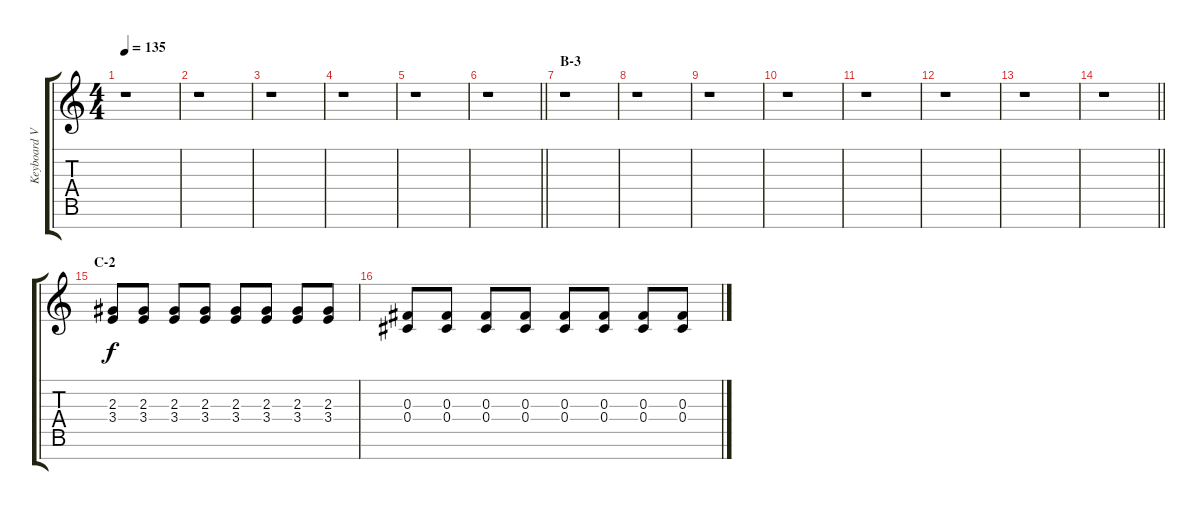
\track ("Keyboard V" "Keyboard V") {instrument lead1square}
\staff {score tabs}
\tuning (Eb5 Bb4 Gb4 Db4 Ab3 Eb3 Bb2) {hide}
\ts (4 4)
\tempo 135
\clef g2
\ks c
r.1{dy f} |
r.1 |
r.1 |
r.1 |
r.1 |
\barLineRight lightlight
r.1 |
\section ("" "B-3")
r.1 |
r.1 |
r.1 |
r.1 |
r.1 |
r.1 |
r.1 |
\barLineRight lightlight
r.1 |
\section ("" "C-2")
(2.3 3.4).8 (2.3 3.4).8 (2.3 3.4).8 (2.3 3.4).8 (2.3 3.4).8 (2.3 3.4).8 (2.3 3.4).8 (2.3 3.4).8 |
(0.3 0.4).8 (0.3 0.4).8 (0.3 0.4).8 (0.3 0.4).8 (0.3 0.4).8 (0.3 0.4).8 (0.3 0.4).8 (0.3 0.4).8
